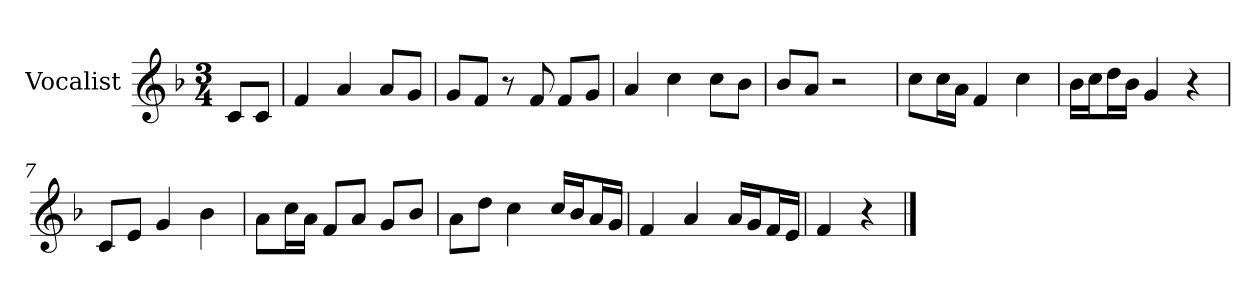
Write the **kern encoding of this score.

**kern
*part1
*staff1
*I"Vocalist
*k[b-]
*F:
*M3/4
=
8cL
8cJ
=1
4f
4a
8aL
8gJ
=2
8gL
8fJ
8r
8f
8fL
8gJ
=3
4a
4cc
8ccL
8b-J
=4
8b-L
8aJ
2r
=5
8ccL
16ccL
16aJJ
4f
4cc
=6
16b-LL
16ccJ
16ddL
16b-JJ
4g
4r
=7
8cL
8eJ
4g
4b-
=8
8aL
16ccL
16aJJ
8fL
8aJ
8gL
8b-J
=9
8aL
8ddJ
4cc
16ccLL
16b-J
16aL
16gJJ
=10
4f
4a
16aLL
16gJ
16fL
16eJJ
=11
4f
4r
==
*-
